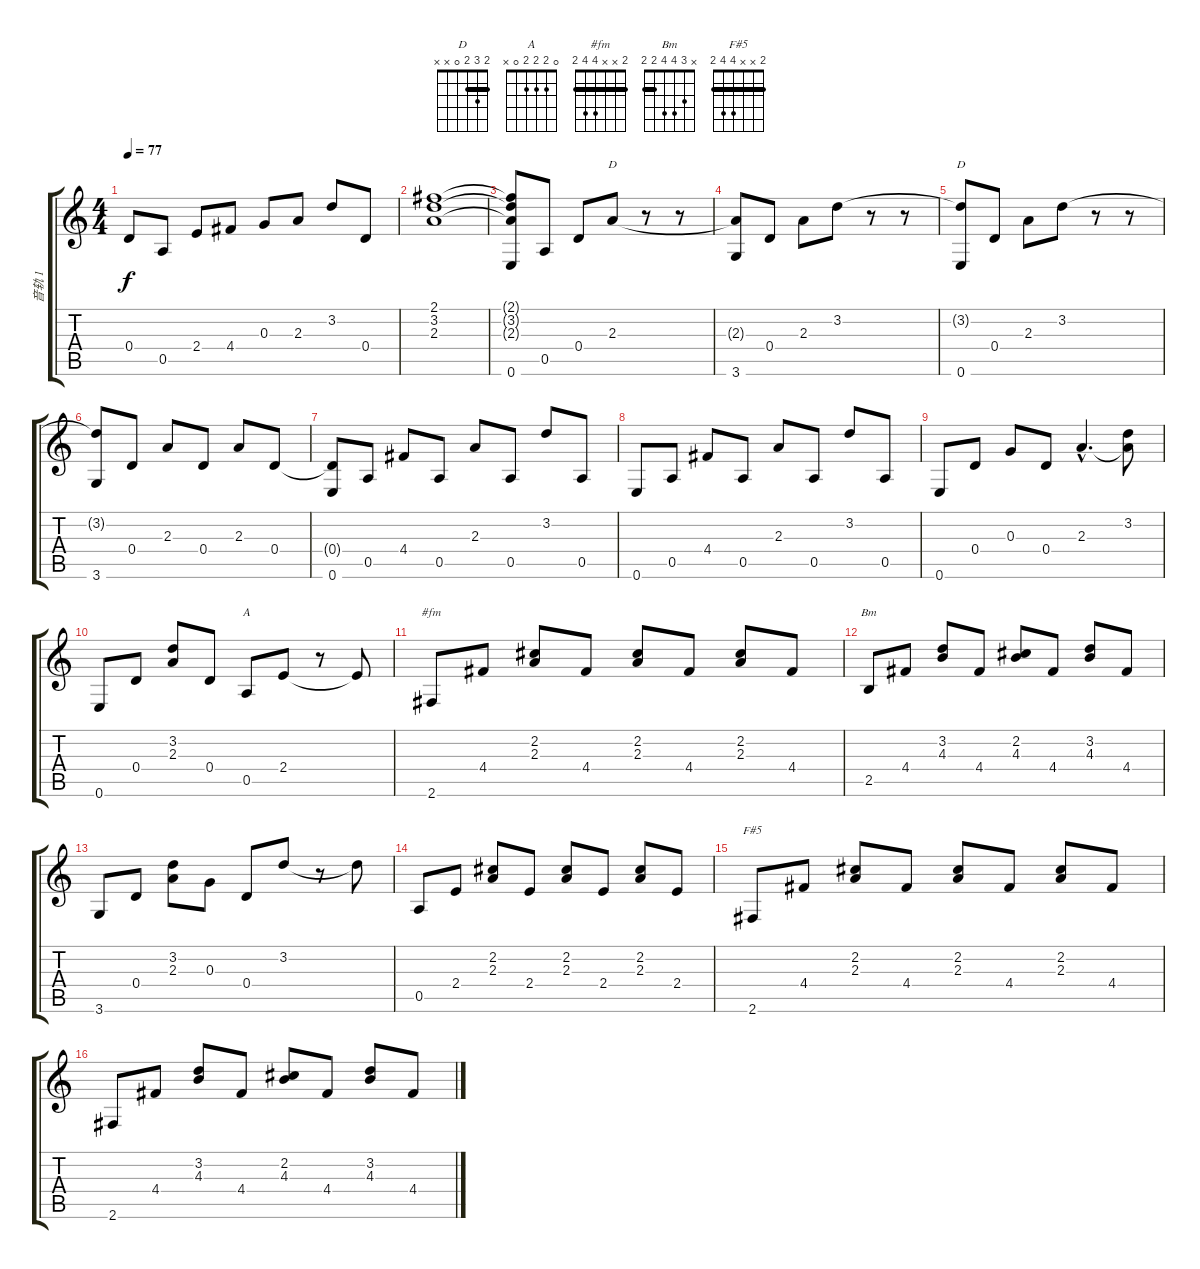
\track ("音轨 1" "音轨 1") {instrument acousticguitarsteel}
\staff {score tabs}
\tuning (E4 B3 G3 D3 A2 E2) {hide}
\chord ("D" 2 3 2 x x x) {barre 2}
\chord ("D" 2 3 2 0 x x) {barre 2}
\chord ("A" 0 2 2 2 0 x)
\chord ("#fm" 2 x x 4 4 2) {barre 2}
\chord ("Bm" x 3 4 4 2 2) {barre 2}
\chord ("F#5" 2 x x 4 4 2) {barre 2}
\ts (4 4)
\tempo 77
\clef g2
\ks c
0.4.8{dy f instrument acousticguitarsteel} 0.5.8 2.4.8 4.4.8 0.3.8 2.3.8 3.2.8 0.4.8 |
(2.1 3.2 2.3).1 |
(2.1{t} 3.2{t} 2.3{t} 0.6).8 0.5.8 0.4.8 2.3.8{ch "D"} r.8 r.8 |
(2.3{t} 3.6).8 0.4.8 2.3.8 3.2.8 r.8 r.8 |
(3.2{t} 0.6).8{ch "D"} 0.4.8 2.3.8 3.2.8 r.8 r.8 |
(3.2{t} 3.6).8 0.4.8 2.3.8 0.4.8 2.3.8 0.4.8 |
(0.4{t} 0.6).8 0.5.8 4.4.8 0.5.8 2.3.8 0.5.8 3.2.8 0.5.8 |
0.6.8 0.5.8 4.4.8 0.5.8 2.3.8 0.5.8 3.2.8 0.5.8 |
0.6.8 0.4.8 0.3.8 0.4.8 2.3{hac}.4{d} (3.2 2.3{t}).8 |
0.6.8 0.4.8 (3.2 2.3).8 0.4.8 0.5.8{ch "A"} 2.4.8 r.8 2.4{t}.8 |
2.6.8{ch "#fm"} 4.4.8 (2.2 2.3).8 4.4.8 (2.2 2.3).8 4.4.8 (2.2 2.3).8 4.4.8 |
2.5.8{ch "Bm"} 4.4.8 (3.2 4.3).8 4.4.8 (2.2 4.3).8 4.4.8 (3.2 4.3).8 4.4.8 |
3.6.8 0.4.8 (3.2 2.3).8 0.3.8 0.4.8 3.2.8 r.8 3.2{t}.8 |
0.5.8 2.4.8 (2.2 2.3).8 2.4.8 (2.2 2.3).8 2.4.8 (2.2 2.3).8 2.4.8 |
2.6.8{ch "F#5"} 4.4.8 (2.2 2.3).8 4.4.8 (2.2 2.3).8 4.4.8 (2.2 2.3).8 4.4.8 |
2.6.8 4.4.8 (3.2 4.3).8 4.4.8 (2.2 4.3).8 4.4.8 (3.2 4.3).8 4.4.8
